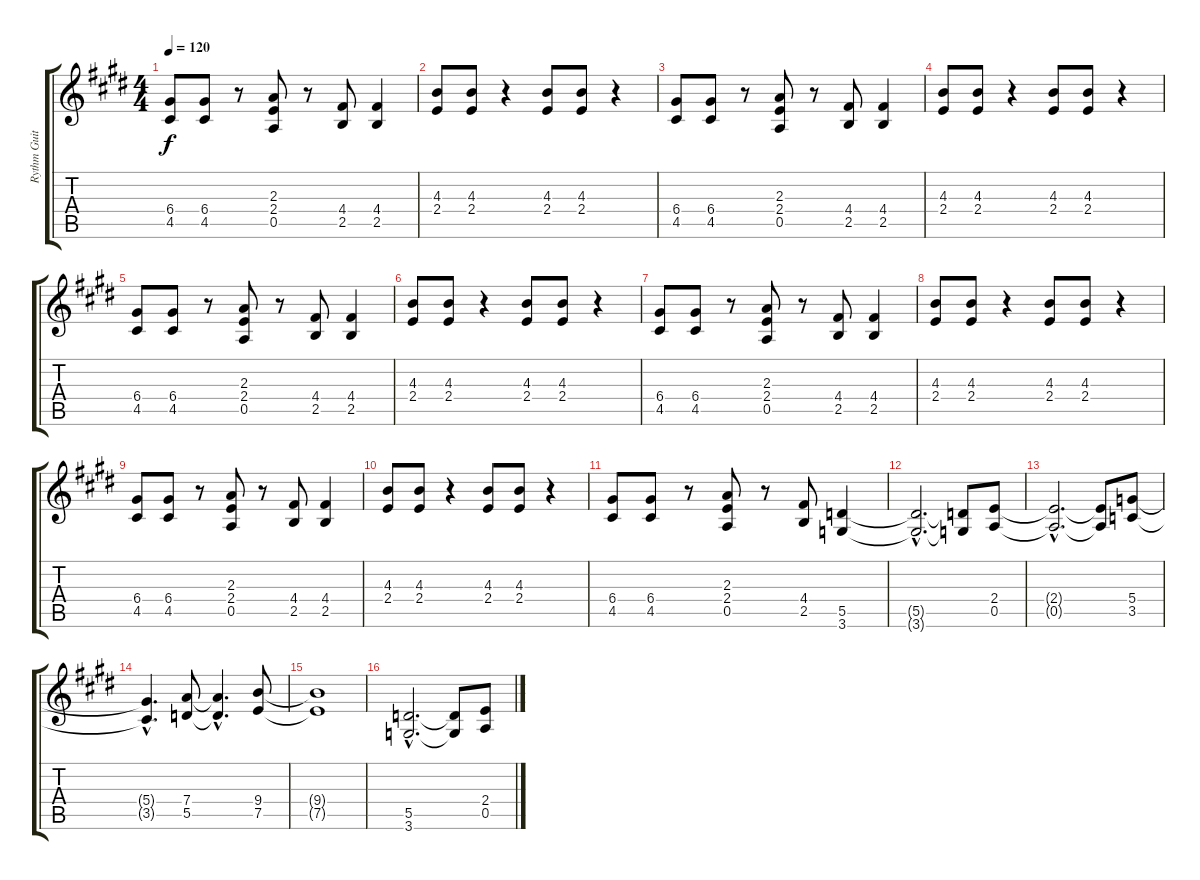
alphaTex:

\track ("Rythm Guitar" "Rythm Guit") {instrument overdrivenguitar}
\staff {score tabs}
\tuning (E4 B3 G3 D3 A2 E2) {hide}
\ts (4 4)
\tempo 120
\clef g2
\ks e
(6.4 4.5).8{dy f} (6.4 4.5).8 r.8 (2.3 2.4 0.5).8 r.8 (4.4 2.5).8 (4.4 2.5).4 |
(4.3 2.4).8 (4.3 2.4).8 r.4 (4.3 2.4).8 (4.3 2.4).8 r.4 |
(6.4 4.5).8 (6.4 4.5).8 r.8 (2.3 2.4 0.5).8 r.8 (4.4 2.5).8 (4.4 2.5).4 |
(4.3 2.4).8 (4.3 2.4).8 r.4 (4.3 2.4).8 (4.3 2.4).8 r.4 |
(6.4 4.5).8 (6.4 4.5).8 r.8 (2.3 2.4 0.5).8 r.8 (4.4 2.5).8 (4.4 2.5).4 |
(4.3 2.4).8 (4.3 2.4).8 r.4 (4.3 2.4).8 (4.3 2.4).8 r.4 |
(6.4 4.5).8 (6.4 4.5).8 r.8 (2.3 2.4 0.5).8 r.8 (4.4 2.5).8 (4.4 2.5).4 |
(4.3 2.4).8 (4.3 2.4).8 r.4 (4.3 2.4).8 (4.3 2.4).8 r.4 |
(6.4 4.5).8 (6.4 4.5).8 r.8 (2.3 2.4 0.5).8 r.8 (4.4 2.5).8 (4.4 2.5).4 |
(4.3 2.4).8 (4.3 2.4).8 r.4 (4.3 2.4).8 (4.3 2.4).8 r.4 |
(6.4 4.5).8 (6.4 4.5).8 r.8 (2.3 2.4 0.5).8 r.8 (4.4 2.5).8 (5.5 3.6).4 |
(5.5{hac t} 3.6{hac t}).2{d} (5.5{t} 3.6{t}).8 (2.4 0.5).8 |
(2.4{hac t} 0.5{hac t}).2{d} (2.4{t} 0.5{t}).8 (5.4 3.5).8 |
(5.4{hac t} 3.5{hac t}).4{d} (7.4 5.5).8 (7.4{hac t} 5.5{hac t}).4{d} (9.4 7.5).8 |
(9.4{t} 7.5{t}).1 |
(5.5{hac} 3.6{hac}).2{d} (5.5{t} 3.6{t}).8 (2.4 0.5).8
